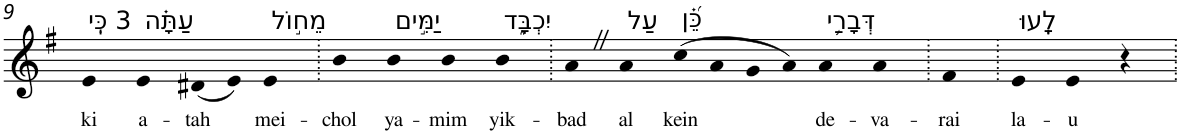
**kern	**text
*part1	*part1
*staff1	*staff1
*I"Piano	*
*I'Pno	*
!!LO:PB:g=z
*clefG2	*
*k[f#]	*
*G:	*
=9	=9
!LO:TX:a:t=3 כִּֽי	!
!	!LO:LY:b
4e	ki
!LO:TX:a:t=עַתָּ֗ה	!
!	!LO:LY:b
4e	a-
!	!LO:LY:b
(8d#X	-tah
8e)	.
!LO:TX:a:t=מֵח֣וֹל	!
!	!LO:LY:b
4e	mei-
=10.	=10.
!	!LO:LY:b
4b	-chol
!LO:TX:a:t=יַמִּ֣ים	!
!	!LO:LY:b
4b	ya-
!	!LO:LY:b
4b	-mim
!LO:TX:a:t=יִכְבָּ֑ד	!
!	!LO:LY:b
4b	yik-
=11.	=11.
!	!LO:LY:b
4aZ	-bad
!LO:TX:a:t=עַל	!
!	!LO:LY:b
4a	al
!LO:TX:a:t=כֵּ֝֗ן	!
!	!LO:LY:b
(8cc	kein
8a	.
8g	.
8a)	.
!LO:TX:a:t=דְּבָרַ֥י	!
!	!LO:LY:b
4a	de-
!	!LO:LY:b
4a	-va-
=12.	=12.
!	!LO:LY:b
4f#	-rai
=13.	=13.
!LO:TX:a:t=לָֽעוּ	!
!	!LO:LY:b
4e	la-
!	!LO:LY:b
4e	-u
4r	.
=.	=.
*-	*-
